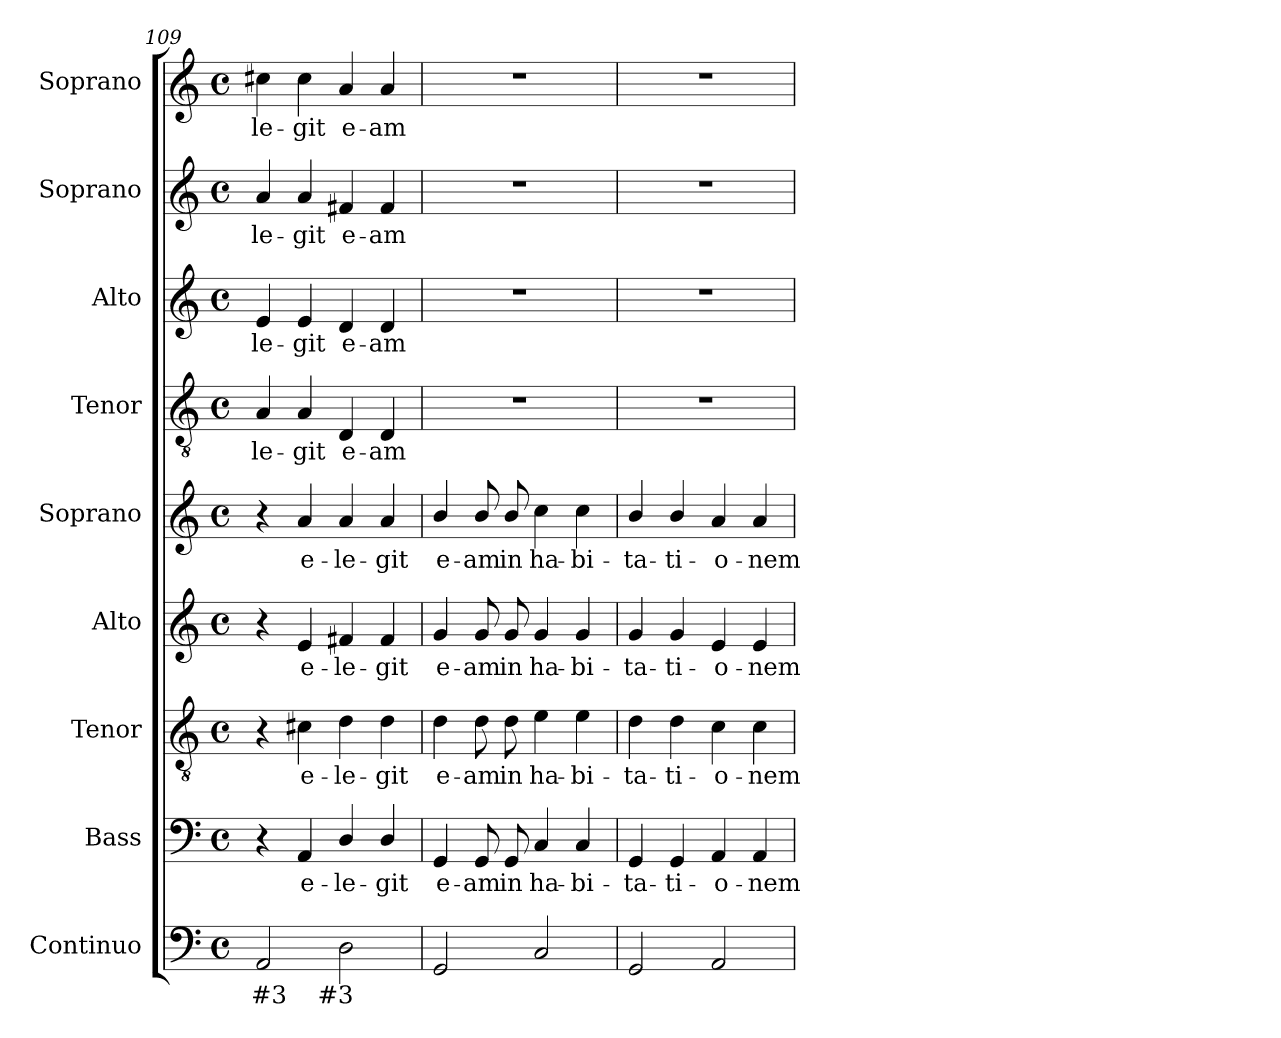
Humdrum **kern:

**kern	**text	**kern	**text	**kern	**text	**kern	**text	**kern	**text	**kern	**text	**kern	**text	**kern	**text	**kern	**text
*part9	*part9	*part8	*part8	*part7	*part7	*part6	*part6	*part5	*part5	*part4	*part4	*part3	*part3	*part2	*part2	*part1	*part1
*staff9	*staff9	*staff8	*staff8	*staff7	*staff7	*staff6	*staff6	*staff5	*staff5	*staff4	*staff4	*staff3	*staff3	*staff2	*staff2	*staff1	*staff1
*I"Continuo	*	*I"Bass	*	*I"Tenor	*	*I"Alto	*	*I"Soprano	*	*I"Tenor	*	*I"Alto	*	*I"Soprano	*	*I"Soprano	*
*I'Cont.	*	*I'B.	*	*I'T.	*	*I'A.	*	*I'S.	*	*I'T.	*	*I'A.	*	*I'S.	*	*I'S.	*
*clefF4	*	*clefF4	*	*clefGv2	*	*clefG2	*	*clefG2	*	*clefGv2	*	*clefG2	*	*clefG2	*	*clefG2	*
*	*	*	*	*ITrd7c12	*	*	*	*	*	*ITrd7c12	*	*	*	*	*	*	*
*k[]	*	*k[]	*	*k[]	*	*k[]	*	*k[]	*	*k[]	*	*k[]	*	*k[]	*	*k[]	*
*C:	*	*C:	*	*C:	*	*C:	*	*C:	*	*C:	*	*C:	*	*C:	*	*C:	*
*M4/4	*	*M4/4	*	*M4/4	*	*M4/4	*	*M4/4	*	*M4/4	*	*M4/4	*	*M4/4	*	*M4/4	*
*met(c)	*	*met(c)	*	*met(c)	*	*met(c)	*	*met(c)	*	*met(c)	*	*met(c)	*	*met(c)	*	*met(c)	*
=109	=109	=109	=109	=109	=109	=109	=109	=109	=109	=109	=109	=109	=109	=109	=109	=109	=109
!	!LO:LY:b:color=#000000	!	!	!	!	!	!	!	!	!	!	!	!	!	!	!	!
!	!	!	!	!	!	!	!	!	!	!	!LO:LY:b:color=#000000	!	!	!	!	!	!
!	!	!	!	!	!	!	!	!	!	!	!	!	!LO:LY:b:color=#000000	!	!	!	!
!	!	!	!	!	!	!	!	!	!	!	!	!	!	!	!LO:LY:b:color=#000000	!	!
!	!	!	!	!	!	!	!	!	!	!	!	!	!	!	!	!	!LO:LY:b:color=#000000
2AAi/	#3	4r	.	4r	.	4r	.	4r	.	4AAi/	-le-	4ei/	-le-	4ai/	-le-	4cc#Xi\	-le-
!	!	!	!LO:LY:b:color=#000000	!	!	!	!	!	!	!	!	!	!	!	!	!	!
!	!	!	!	!	!LO:LY:b:color=#000000	!	!	!	!	!	!	!	!	!	!	!	!
!	!	!	!	!	!	!	!LO:LY:b:color=#000000	!	!	!	!	!	!	!	!	!	!
!	!	!	!	!	!	!	!	!	!LO:LY:b:color=#000000	!	!	!	!	!	!	!	!
!	!	!	!	!	!	!	!	!	!	!	!LO:LY:b:color=#000000	!	!	!	!	!	!
!	!	!	!	!	!	!	!	!	!	!	!	!	!LO:LY:b:color=#000000	!	!	!	!
!	!	!	!	!	!	!	!	!	!	!	!	!	!	!	!LO:LY:b:color=#000000	!	!
!	!	!	!	!	!	!	!	!	!	!	!	!	!	!	!	!	!LO:LY:b:color=#000000
.	.	4AAi/	e-	4C#Xi\	e-	4ei/	e-	4ai/	e-	4AAi/	-git	4ei/	-git	4ai/	-git	4cc#i\	-git
!	!LO:LY:b:color=#000000	!	!	!	!	!	!	!	!	!	!	!	!	!	!	!	!
!	!	!	!LO:LY:b:color=#000000	!	!	!	!	!	!	!	!	!	!	!	!	!	!
!	!	!	!	!	!LO:LY:b:color=#000000	!	!	!	!	!	!	!	!	!	!	!	!
!	!	!	!	!	!	!	!LO:LY:b:color=#000000	!	!	!	!	!	!	!	!	!	!
!	!	!	!	!	!	!	!	!	!LO:LY:b:color=#000000	!	!	!	!	!	!	!	!
!	!	!	!	!	!	!	!	!	!	!	!LO:LY:b:color=#000000	!	!	!	!	!	!
!	!	!	!	!	!	!	!	!	!	!	!	!	!LO:LY:b:color=#000000	!	!	!	!
!	!	!	!	!	!	!	!	!	!	!	!	!	!	!	!LO:LY:b:color=#000000	!	!
!	!	!	!	!	!	!	!	!	!	!	!	!	!	!	!	!	!LO:LY:b:color=#000000
2Di\	#3	4Di/	-le-	4Di\	-le-	4f#Xi/	-le-	4ai/	-le-	4DDi/	e-	4di/	e-	4f#Xi/	e-	4ai/	e-
!	!	!	!LO:LY:b:color=#000000	!	!	!	!	!	!	!	!	!	!	!	!	!	!
!	!	!	!	!	!LO:LY:b:color=#000000	!	!	!	!	!	!	!	!	!	!	!	!
!	!	!	!	!	!	!	!LO:LY:b:color=#000000	!	!	!	!	!	!	!	!	!	!
!	!	!	!	!	!	!	!	!	!LO:LY:b:color=#000000	!	!	!	!	!	!	!	!
!	!	!	!	!	!	!	!	!	!	!	!LO:LY:b:color=#000000	!	!	!	!	!	!
!	!	!	!	!	!	!	!	!	!	!	!	!	!LO:LY:b:color=#000000	!	!	!	!
!	!	!	!	!	!	!	!	!	!	!	!	!	!	!	!LO:LY:b:color=#000000	!	!
!	!	!	!	!	!	!	!	!	!	!	!	!	!	!	!	!	!LO:LY:b:color=#000000
.	.	4Di/	-git	4Di\	-git	4f#i/	-git	4ai/	-git	4DDi/	-am	4di/	-am	4f#i/	-am	4ai/	-am
=110	=110	=110	=110	=110	=110	=110	=110	=110	=110	=110	=110	=110	=110	=110	=110	=110	=110
!	!	!	!LO:LY:b:color=#000000	!	!	!	!	!	!	!	!	!	!	!	!	!	!
!	!	!	!	!	!LO:LY:b:color=#000000	!	!	!	!	!	!	!	!	!	!	!	!
!	!	!	!	!	!	!	!LO:LY:b:color=#000000	!	!	!	!	!	!	!	!	!	!
!	!	!	!	!	!	!	!	!	!LO:LY:b:color=#000000	!	!	!	!	!	!	!	!
2GGi/	.	4GGi/	e-	4Di\	e-	4gi/	e-	4bi/	e-	1r	.	1r	.	1r	.	1r	.
!	!	!	!LO:LY:b:color=#000000	!	!	!	!	!	!	!	!	!	!	!	!	!	!
!	!	!	!	!	!LO:LY:b:color=#000000	!	!	!	!	!	!	!	!	!	!	!	!
!	!	!	!	!	!	!	!LO:LY:b:color=#000000	!	!	!	!	!	!	!	!	!	!
!	!	!	!	!	!	!	!	!	!LO:LY:b:color=#000000	!	!	!	!	!	!	!	!
.	.	8GGi/	-am	8Di\	-am	8gi/	-am	8bi/	-am	.	.	.	.	.	.	.	.
!	!	!	!LO:LY:b:color=#000000	!	!	!	!	!	!	!	!	!	!	!	!	!	!
!	!	!	!	!	!LO:LY:b:color=#000000	!	!	!	!	!	!	!	!	!	!	!	!
!	!	!	!	!	!	!	!LO:LY:b:color=#000000	!	!	!	!	!	!	!	!	!	!
!	!	!	!	!	!	!	!	!	!LO:LY:b:color=#000000	!	!	!	!	!	!	!	!
.	.	8GGi/	in	8Di\	in	8gi/	in	8bi/	in	.	.	.	.	.	.	.	.
!	!	!	!LO:LY:b:color=#000000	!	!	!	!	!	!	!	!	!	!	!	!	!	!
!	!	!	!	!	!LO:LY:b:color=#000000	!	!	!	!	!	!	!	!	!	!	!	!
!	!	!	!	!	!	!	!LO:LY:b:color=#000000	!	!	!	!	!	!	!	!	!	!
!	!	!	!	!	!	!	!	!	!LO:LY:b:color=#000000	!	!	!	!	!	!	!	!
2Ci/	.	4Ci/	ha-	4Ei\	ha-	4gi/	ha-	4cci\	ha-	.	.	.	.	.	.	.	.
!	!	!	!LO:LY:b:color=#000000	!	!	!	!	!	!	!	!	!	!	!	!	!	!
!	!	!	!	!	!LO:LY:b:color=#000000	!	!	!	!	!	!	!	!	!	!	!	!
!	!	!	!	!	!	!	!LO:LY:b:color=#000000	!	!	!	!	!	!	!	!	!	!
!	!	!	!	!	!	!	!	!	!LO:LY:b:color=#000000	!	!	!	!	!	!	!	!
.	.	4Ci/	-bi-	4Ei\	-bi-	4gi/	-bi-	4cci\	-bi-	.	.	.	.	.	.	.	.
=111	=111	=111	=111	=111	=111	=111	=111	=111	=111	=111	=111	=111	=111	=111	=111	=111	=111
!	!	!	!LO:LY:b:color=#000000	!	!	!	!	!	!	!	!	!	!	!	!	!	!
!	!	!	!	!	!LO:LY:b:color=#000000	!	!	!	!	!	!	!	!	!	!	!	!
!	!	!	!	!	!	!	!LO:LY:b:color=#000000	!	!	!	!	!	!	!	!	!	!
!	!	!	!	!	!	!	!	!	!LO:LY:b:color=#000000	!	!	!	!	!	!	!	!
2GGi/	.	4GGi/	-ta-	4Di\	-ta-	4gi/	-ta-	4bi/	-ta-	1r	.	1r	.	1r	.	1r	.
!	!	!	!LO:LY:b:color=#000000	!	!	!	!	!	!	!	!	!	!	!	!	!	!
!	!	!	!	!	!LO:LY:b:color=#000000	!	!	!	!	!	!	!	!	!	!	!	!
!	!	!	!	!	!	!	!LO:LY:b:color=#000000	!	!	!	!	!	!	!	!	!	!
!	!	!	!	!	!	!	!	!	!LO:LY:b:color=#000000	!	!	!	!	!	!	!	!
.	.	4GGi/	-ti-	4Di\	-ti-	4gi/	-ti-	4bi/	-ti-	.	.	.	.	.	.	.	.
!	!	!	!LO:LY:b:color=#000000	!	!	!	!	!	!	!	!	!	!	!	!	!	!
!	!	!	!	!	!LO:LY:b:color=#000000	!	!	!	!	!	!	!	!	!	!	!	!
!	!	!	!	!	!	!	!LO:LY:b:color=#000000	!	!	!	!	!	!	!	!	!	!
!	!	!	!	!	!	!	!	!	!LO:LY:b:color=#000000	!	!	!	!	!	!	!	!
2AAi/	.	4AAi/	-o-	4Ci\	-o-	4ei/	-o-	4ai/	-o-	.	.	.	.	.	.	.	.
!	!	!	!LO:LY:b:color=#000000	!	!	!	!	!	!	!	!	!	!	!	!	!	!
!	!	!	!	!	!LO:LY:b:color=#000000	!	!	!	!	!	!	!	!	!	!	!	!
!	!	!	!	!	!	!	!LO:LY:b:color=#000000	!	!	!	!	!	!	!	!	!	!
!	!	!	!	!	!	!	!	!	!LO:LY:b:color=#000000	!	!	!	!	!	!	!	!
.	.	4AAi/	-nem	4Ci\	-nem	4ei/	-nem	4ai/	-nem	.	.	.	.	.	.	.	.
=	=	=	=	=	=	=	=	=	=	=	=	=	=	=	=	=	=
*-	*-	*-	*-	*-	*-	*-	*-	*-	*-	*-	*-	*-	*-	*-	*-	*-	*-
